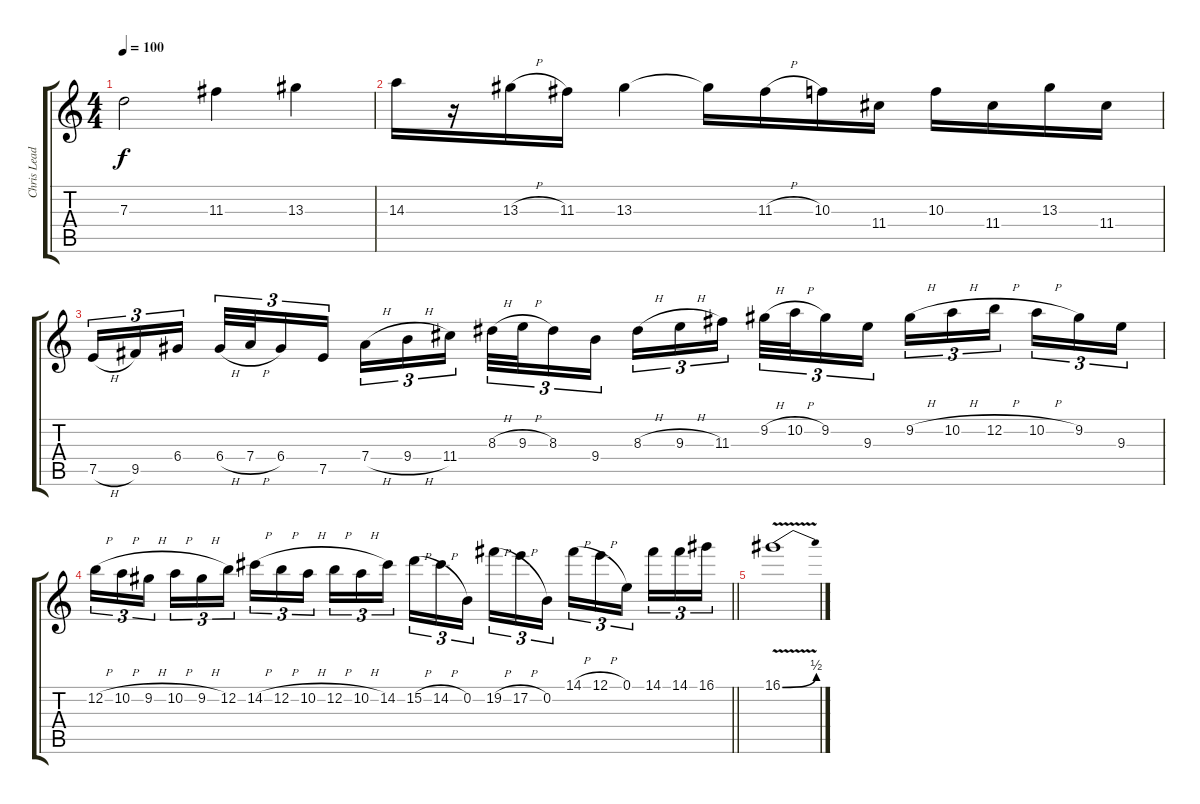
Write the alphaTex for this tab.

\track ("Chris Lead" "Chris Lead") {instrument overdrivenguitar}
\staff {score tabs}
\tuning (E4 B3 G3 D3 A2 E2) {hide}
\ts (4 4)
\tempo 100
\clef g2
\ks c
7.3.2{dy f} 11.3.4 13.3.4 |
14.3.16 r.16 13.3{h}.16 11.3.16 13.3.4 13.3{t}.16 11.3{h}.16 10.3.16 11.4.16 10.3.16 11.4.16 13.3.16 11.4.16 |
7.5{h}.16{tu (3 2)} 9.5.16{tu (3 2)} 6.4.16{tu (3 2) beam splitsecondary} 6.4{h}.32{tu (3 2)} 7.4{h}.32{tu (3 2)} 6.4.16{tu (3 2)} 7.5.16{tu (3 2)} 7.4{h}.16{tu (3 2)} 9.4{h}.16{tu (3 2)} 11.4.16{tu (3 2) beam splitsecondary} 8.3{h}.32{tu (3 2)} 9.3{h}.32{tu (3 2)} 8.3.16{tu (3 2)} 9.4.16{tu (3 2)} 8.3{h}.16{tu (3 2)} 9.3{h}.16{tu (3 2)} 11.3.16{tu (3 2) beam splitsecondary} 9.2{h}.32{tu (3 2)} 10.2{h}.32{tu (3 2)} 9.2.16{tu (3 2)} 9.3.16{tu (3 2)} 9.2{h}.16{tu (3 2)} 10.2{h}.16{tu (3 2)} 12.2{h}.16{tu (3 2) beam splitsecondary} 10.2{h}.16{tu (3 2)} 9.2.16{tu (3 2)} 9.3.16{tu (3 2)} |
\barLineRight lightlight
12.2{h}.16{tu (3 2)} 10.2{h}.16{tu (3 2)} 9.2{h}.16{tu (3 2) beam splitsecondary} 10.2{h}.16{tu (3 2)} 9.2{h}.16{tu (3 2)} 12.2.16{tu (3 2)} 14.2{h}.16{tu (3 2)} 12.2{h}.16{tu (3 2)} 10.2{h}.16{tu (3 2) beam splitsecondary} 12.2{h}.16{tu (3 2)} 10.2{h}.16{tu (3 2)} 14.2.16{tu (3 2)} 15.2{h}.16{tu (3 2)} 14.2{h}.16{tu (3 2)} 0.2.16{tu (3 2) beam splitsecondary} 19.2{h}.16{tu (3 2)} 17.2{h}.16{tu (3 2)} 0.2.16{tu (3 2)} 14.1{h}.16{tu (3 2)} 12.1{h}.16{tu (3 2)} 0.1.16{tu (3 2) beam splitsecondary} 14.1.16{tu (3 2)} 14.1.16{tu (3 2)} 16.1.16{tu (3 2)} |
16.1{be (bend 0 0 60 2) v}.1
